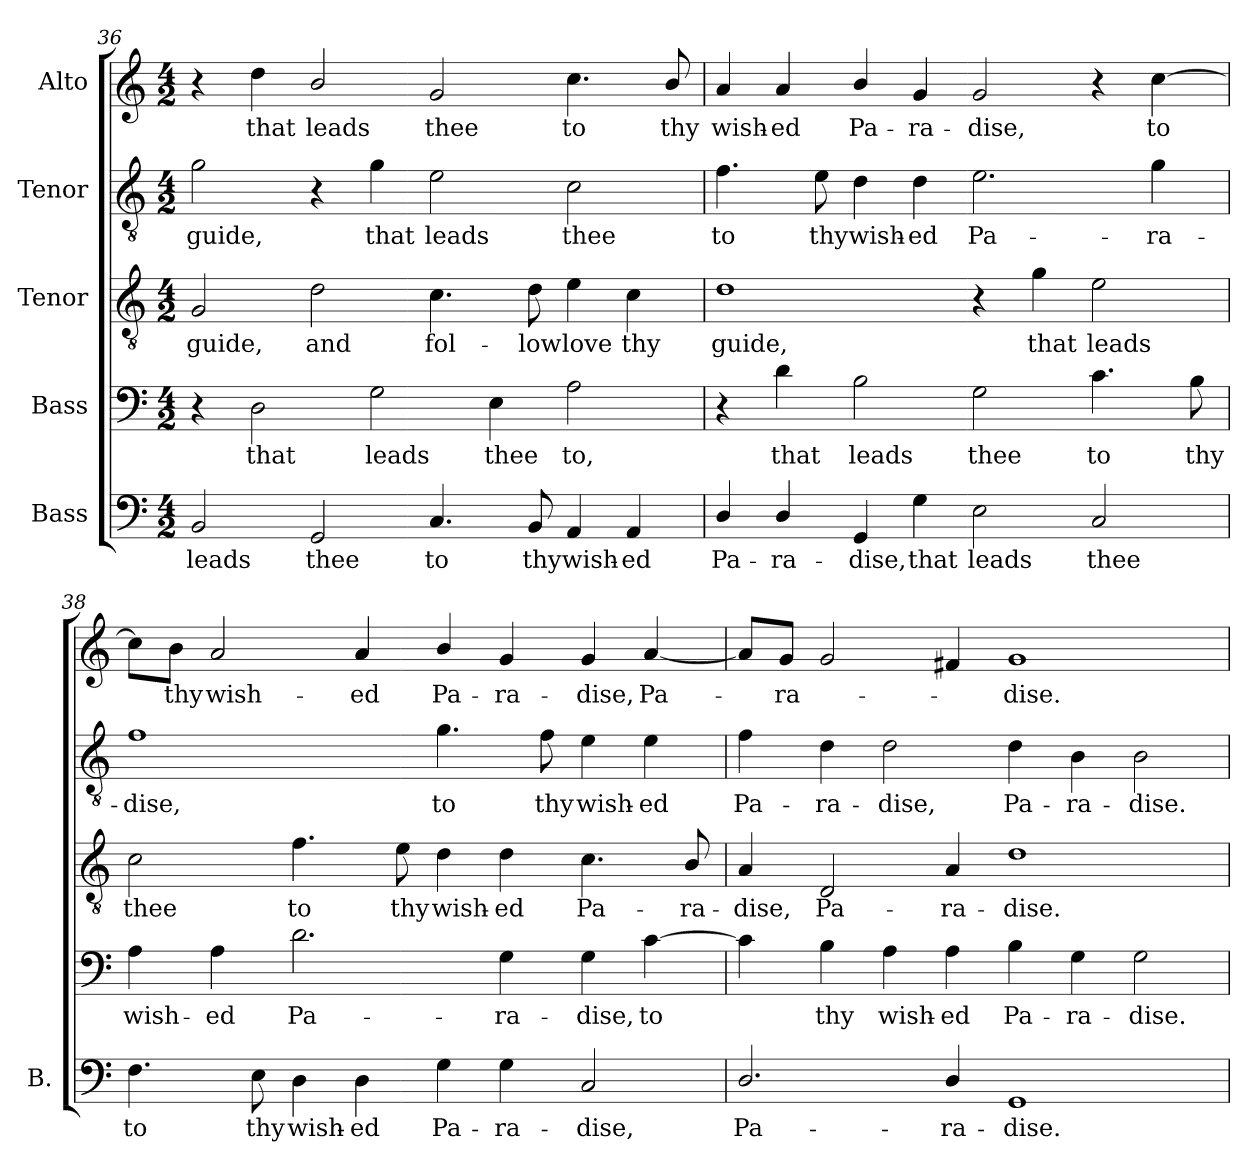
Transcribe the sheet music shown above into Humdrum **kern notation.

**kern	**text	**kern	**text	**kern	**text	**kern	**text	**kern	**text
*part5	*part5	*part4	*part4	*part3	*part3	*part2	*part2	*part1	*part1
*staff5	*staff5	*staff4	*staff4	*staff3	*staff3	*staff2	*staff2	*staff1	*staff1
*I"Bass	*	*I"Bass	*	*I"Tenor	*	*I"Tenor	*	*I"Alto	*
*I'B.	*	*	*	*	*	*	*	*	*
*clefF4	*	*clefF4	*	*clefGv2	*	*clefGv2	*	*clefG2	*
*	*	*ITrd7c12	*	*ITrd7c12	*	*ITrd7c12	*	*	*
*k[]	*	*k[]	*	*k[]	*	*k[]	*	*k[]	*
*C:	*	*C:	*	*C:	*	*C:	*	*C:	*
*M4/2	*	*M4/2	*	*M4/2	*	*M4/2	*	*M4/2	*
=36	=36	=36	=36	=36	=36	=36	=36	=36	=36
!	!LO:LY:b:color=#000000	!	!	!	!	!	!	!	!
!	!	!	!	!	!LO:LY:b:color=#000000	!	!	!	!
!	!	!	!	!	!	!	!LO:LY:b:color=#000000	!	!
2BBi/	leads	4r	.	2GGi/	guide,	2Gi\	guide,	4r	.
!	!	!	!LO:LY:b:color=#000000	!	!	!	!	!	!
!	!	!	!	!	!	!	!	!	!LO:LY:b:color=#000000
.	.	2DDi\	that	.	.	.	.	4ddi\	that
!	!LO:LY:b:color=#000000	!	!	!	!	!	!	!	!
!	!	!	!	!	!LO:LY:b:color=#000000	!	!	!	!
!	!	!	!	!	!	!	!	!	!LO:LY:b:color=#000000
2GGi/	thee	.	.	2Di\	and	4r	.	2bi/	leads
!	!	!	!LO:LY:b:color=#000000	!	!	!	!	!	!
!	!	!	!	!	!	!	!LO:LY:b:color=#000000	!	!
.	.	2GGi\	leads	.	.	4Gi\	that	.	.
!	!LO:LY:b:color=#000000	!	!	!	!	!	!	!	!
!	!	!	!	!	!LO:LY:b:color=#000000	!	!	!	!
!	!	!	!	!	!	!	!LO:LY:b:color=#000000	!	!
!	!	!	!	!	!	!	!	!	!LO:LY:b:color=#000000
4.Ci/	to	.	.	4.Ci\	fol-	2Ei\	leads	2gi/	thee
!	!	!	!LO:LY:b:color=#000000	!	!	!	!	!	!
.	.	4EEi\	thee	.	.	.	.	.	.
!	!LO:LY:b:color=#000000	!	!	!	!	!	!	!	!
!	!	!	!	!	!LO:LY:b:color=#000000	!	!	!	!
8BBi/	thy	.	.	8Di\	-low	.	.	.	.
!	!LO:LY:b:color=#000000	!	!	!	!	!	!	!	!
!	!	!	!LO:LY:b:color=#000000	!	!	!	!	!	!
!	!	!	!	!	!LO:LY:b:color=#000000	!	!	!	!
!	!	!	!	!	!	!	!LO:LY:b:color=#000000	!	!
!	!	!	!	!	!	!	!	!	!LO:LY:b:color=#000000
4AAi/	wish-	2AAi\	to,	4Ei\	love	2Ci\	thee	4.cci\	to
!	!LO:LY:b:color=#000000	!	!	!	!	!	!	!	!
!	!	!	!	!	!LO:LY:b:color=#000000	!	!	!	!
4AAi/	-ed	.	.	4Ci\	thy	.	.	.	.
!	!	!	!	!	!	!	!	!	!LO:LY:b:color=#000000
.	.	.	.	.	.	.	.	8bi/	thy
=37	=37	=37	=37	=37	=37	=37	=37	=37	=37
!	!LO:LY:b:color=#000000	!	!	!	!	!	!	!	!
!	!	!	!	!	!LO:LY:b:color=#000000	!	!	!	!
!	!	!	!	!	!	!	!LO:LY:b:color=#000000	!	!
!	!	!	!	!	!	!	!	!	!LO:LY:b:color=#000000
4Di/	Pa-	4r	.	1Di	guide,	4.Fi\	to	4ai/	wish-
!	!LO:LY:b:color=#000000	!	!	!	!	!	!	!	!
!	!	!	!LO:LY:b:color=#000000	!	!	!	!	!	!
!	!	!	!	!	!	!	!	!	!LO:LY:b:color=#000000
4Di/	-ra-	4Di\	that	.	.	.	.	4ai/	-ed
!	!	!	!	!	!	!	!LO:LY:b:color=#000000	!	!
.	.	.	.	.	.	8Ei\	thy	.	.
!	!LO:LY:b:color=#000000	!	!	!	!	!	!	!	!
!	!	!	!LO:LY:b:color=#000000	!	!	!	!	!	!
!	!	!	!	!	!	!	!LO:LY:b:color=#000000	!	!
!	!	!	!	!	!	!	!	!	!LO:LY:b:color=#000000
4GGi/	-dise,	2BBi\	leads	.	.	4Di\	wish-	4bi/	Pa-
!	!LO:LY:b:color=#000000	!	!	!	!	!	!	!	!
!	!	!	!	!	!	!	!LO:LY:b:color=#000000	!	!
!	!	!	!	!	!	!	!	!	!LO:LY:b:color=#000000
4Gi\	that	.	.	.	.	4Di\	-ed	4gi/	-ra-
!	!LO:LY:b:color=#000000	!	!	!	!	!	!	!	!
!	!	!	!LO:LY:b:color=#000000	!	!	!	!	!	!
!	!	!	!	!	!	!	!LO:LY:b:color=#000000	!	!
!	!	!	!	!	!	!	!	!	!LO:LY:b:color=#000000
2Ei\	leads	2GGi\	thee	4r	.	2.Ei\	Pa-	2gi/	-dise,
!	!	!	!	!	!LO:LY:b:color=#000000	!	!	!	!
.	.	.	.	4Gi\	that	.	.	.	.
!	!LO:LY:b:color=#000000	!	!	!	!	!	!	!	!
!	!	!	!LO:LY:b:color=#000000	!	!	!	!	!	!
!	!	!	!	!	!LO:LY:b:color=#000000	!	!	!	!
2Ci/	thee	4.Ci\	to	2Ei\	leads	.	.	4r	.
!	!	!	!	!	!	!	!LO:LY:b:color=#000000	!	!
!	!	!	!	!	!	!	!	!	!LO:LY:b:color=#000000
.	.	.	.	.	.	4Gi\	-ra-	[4cci\	to
!	!	!	!LO:LY:b:color=#000000	!	!	!	!	!	!
.	.	8BBi\	thy	.	.	.	.	.	.
!!LO:LB:g=z
=38	=38	=38	=38	=38	=38	=38	=38	=38	=38
!	!LO:LY:b:color=#000000	!	!	!	!	!	!	!	!
!	!	!	!LO:LY:b:color=#000000	!	!	!	!	!	!
!	!	!	!	!	!LO:LY:b:color=#000000	!	!	!	!
!	!	!	!	!	!	!	!LO:LY:b:color=#000000	!	!
4.Fi\	to	4AAi\	wish-	2Ci\	thee	1Fi	-dise,	8cci\L]	.
!	!	!	!	!	!	!	!	!	!LO:LY:b:color=#000000
.	.	.	.	.	.	.	.	8bi\J	thy
!	!	!	!LO:LY:b:color=#000000	!	!	!	!	!	!
!	!	!	!	!	!	!	!	!	!LO:LY:b:color=#000000
.	.	4AAi\	-ed	.	.	.	.	2ai/	wish-
!	!LO:LY:b:color=#000000	!	!	!	!	!	!	!	!
8Ei\	thy	.	.	.	.	.	.	.	.
!	!LO:LY:b:color=#000000	!	!	!	!	!	!	!	!
!	!	!	!LO:LY:b:color=#000000	!	!	!	!	!	!
!	!	!	!	!	!LO:LY:b:color=#000000	!	!	!	!
4Di\	wish-	2.Di\	Pa-	4.Fi\	to	.	.	.	.
!	!LO:LY:b:color=#000000	!	!	!	!	!	!	!	!
!	!	!	!	!	!	!	!	!	!LO:LY:b:color=#000000
4Di\	-ed	.	.	.	.	.	.	4ai/	-ed
!	!	!	!	!	!LO:LY:b:color=#000000	!	!	!	!
.	.	.	.	8Ei\	thy	.	.	.	.
!	!LO:LY:b:color=#000000	!	!	!	!	!	!	!	!
!	!	!	!	!	!LO:LY:b:color=#000000	!	!	!	!
!	!	!	!	!	!	!	!LO:LY:b:color=#000000	!	!
!	!	!	!	!	!	!	!	!	!LO:LY:b:color=#000000
4Gi\	Pa-	.	.	4Di\	wish-	4.Gi\	to	4bi/	Pa-
!	!LO:LY:b:color=#000000	!	!	!	!	!	!	!	!
!	!	!	!LO:LY:b:color=#000000	!	!	!	!	!	!
!	!	!	!	!	!LO:LY:b:color=#000000	!	!	!	!
!	!	!	!	!	!	!	!	!	!LO:LY:b:color=#000000
4Gi\	-ra-	4GGi\	-ra-	4Di\	-ed	.	.	4gi/	-ra-
!	!	!	!	!	!	!	!LO:LY:b:color=#000000	!	!
.	.	.	.	.	.	8Fi\	thy	.	.
!	!LO:LY:b:color=#000000	!	!	!	!	!	!	!	!
!	!	!	!LO:LY:b:color=#000000	!	!	!	!	!	!
!	!	!	!	!	!LO:LY:b:color=#000000	!	!	!	!
!	!	!	!	!	!	!	!LO:LY:b:color=#000000	!	!
!	!	!	!	!	!	!	!	!	!LO:LY:b:color=#000000
2Ci/	-dise,	4GGi\	-dise,	4.Ci\	Pa-	4Ei\	wish-	4gi/	-dise,
!	!	!	!LO:LY:b:color=#000000	!	!	!	!	!	!
!	!	!	!	!	!	!	!LO:LY:b:color=#000000	!	!
!	!	!	!	!	!	!	!	!	!LO:LY:b:color=#000000
.	.	[4Ci\	to	.	.	4Ei\	-ed	[4ai/	Pa-
!	!	!	!	!	!LO:LY:b:color=#000000	!	!	!	!
.	.	.	.	8BBi/	-ra-	.	.	.	.
=39	=39	=39	=39	=39	=39	=39	=39	=39	=39
!	!LO:LY:b:color=#000000	!	!	!	!	!	!	!	!
!	!	!	!	!	!LO:LY:b:color=#000000	!	!	!	!
!	!	!	!	!	!	!	!LO:LY:b:color=#000000	!	!
2.Di/	Pa-	4Ci\]	.	4AAi/	-dise,	4Fi\	Pa-	8ai/L]	.
!	!	!	!	!	!	!	!	!	!LO:LY:b:color=#000000
.	.	.	.	.	.	.	.	8gi/J	-ra-
!	!	!	!LO:LY:b:color=#000000	!	!	!	!	!	!
!	!	!	!	!	!LO:LY:b:color=#000000	!	!	!	!
!	!	!	!	!	!	!	!LO:LY:b:color=#000000	!	!
.	.	4BBi\	thy	2DDi/	Pa-	4Di\	-ra-	2gi/	.
!	!	!	!LO:LY:b:color=#000000	!	!	!	!	!	!
!	!	!	!	!	!	!	!LO:LY:b:color=#000000	!	!
.	.	4AAi\	wish-	.	.	2Di\	-dise,	.	.
!	!LO:LY:b:color=#000000	!	!	!	!	!	!	!	!
!	!	!	!LO:LY:b:color=#000000	!	!	!	!	!	!
!	!	!	!	!	!LO:LY:b:color=#000000	!	!	!	!
4Di/	-ra-	4AAi\	-ed	4AAi/	-ra-	.	.	4f#Xi/	.
!	!LO:LY:b:color=#000000	!	!	!	!	!	!	!	!
!	!	!	!LO:LY:b:color=#000000	!	!	!	!	!	!
!	!	!	!	!	!LO:LY:b:color=#000000	!	!	!	!
!	!	!	!	!	!	!	!LO:LY:b:color=#000000	!	!
!	!	!	!	!	!	!	!	!	!LO:LY:b:color=#000000
1GGi	-dise.	4BBi\	Pa-	1Di	-dise.	4Di\	Pa-	1gi	-dise.
!	!	!	!LO:LY:b:color=#000000	!	!	!	!	!	!
!	!	!	!	!	!	!	!LO:LY:b:color=#000000	!	!
.	.	4GGi\	-ra-	.	.	4BBi\	-ra-	.	.
!	!	!	!LO:LY:b:color=#000000	!	!	!	!	!	!
!	!	!	!	!	!	!	!LO:LY:b:color=#000000	!	!
.	.	2GGi\	-dise.	.	.	2BBi\	-dise.	.	.
=	=	=	=	=	=	=	=	=	=
*-	*-	*-	*-	*-	*-	*-	*-	*-	*-
